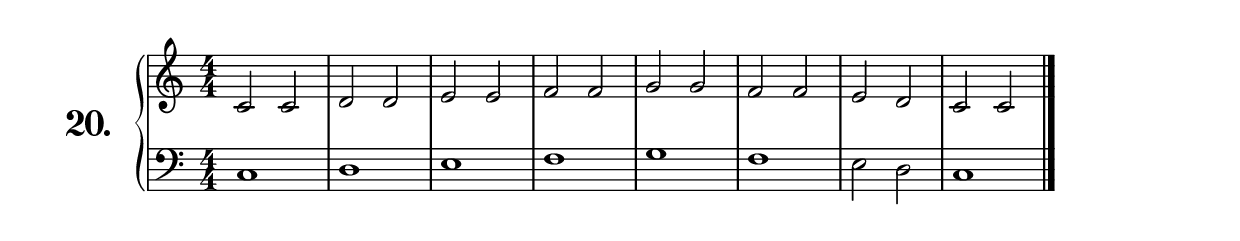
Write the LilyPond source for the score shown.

\version "2.18.2"

\score {
  \new PianoStaff  <<
    \set PianoStaff.instrumentName = \markup {
      \huge \bold \number "20." }

    \new Staff = "upper" \with {
      midiInstrument = #"acoustic grand" }

    \relative c' {
      \clef treble
      \key c \major
      \time 4/4
      \numericTimeSignature

      c2 c | %01
      d d  | %02
      e e  | %03
      f f  | %04
      g g  | %05
      f f  | %06
      e d  | %07
      c c  | %08
      \bar "|."
    }
    \new Staff = "lower" \with {
      midiInstrument = #"acoustic grand" }

    \relative c {
      \clef bass
      \key c \major
      \time 4/4
      \numericTimeSignature

      c1   | %01
      d    | %02
      e    | %03
      f    | %04
      g    | %05
      f    | %06
      e2 d | %07
      c1   | %08
      \bar "|."
    }
  >>
  \layout { }
  \midi { }
  \header {
    composer = "Hermann Berens; Op.70; Nº.1"
    piece = ""
    %opus = ""
  }
}

